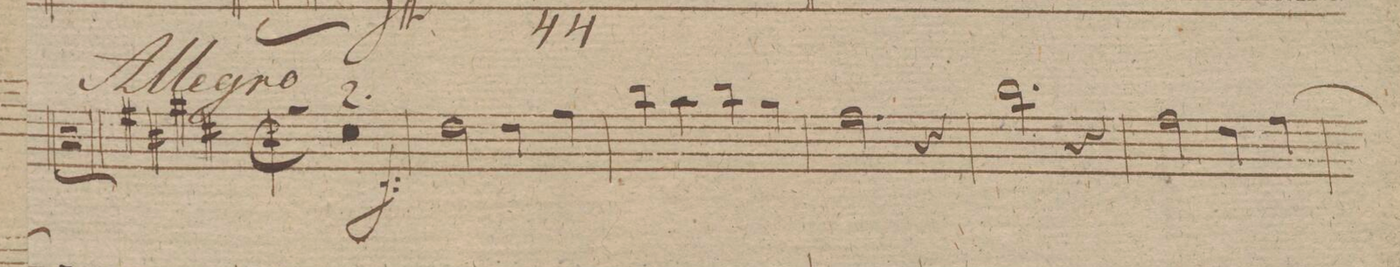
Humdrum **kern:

**kern	**dynam
*I"Trombone Alto.	*
*clefC3	*
*k[f#]	*
*M2/4	*
*k[f#c#g#d#]	*
*M2/2	*
*met(c|)	*
*mmet(c|)	*
0r	.
=141	=141
=142	=142
2e\	f
4e\	.
4g#\	.
=143	=143
4cc#\	.
4b\	.
4cc#\	.
4a\	.
=144	=144
2.g#\	.
4r	.
=145	=145
2.cc#\	.
4r	.
=146	=146
2g#\	.
4e\	.
[4g#\	.
=147	=147
*-	*-
